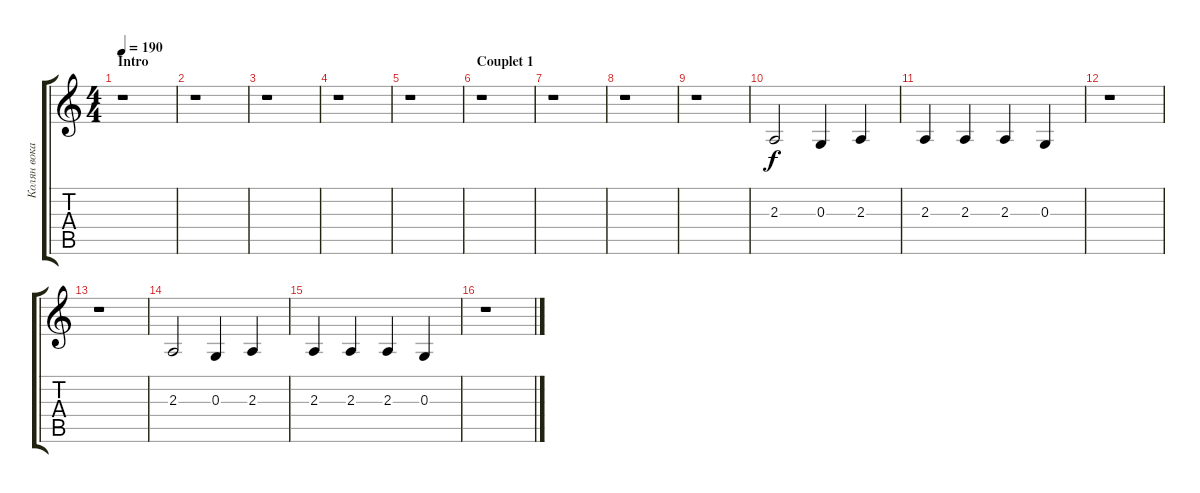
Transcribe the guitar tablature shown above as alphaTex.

\track ("Колян вокал" "Колян вока") {instrument viola}
\staff {score tabs}
\tuning (E4 B3 G3 D3 A2 E2) {hide}
\ts (4 4)
\section ("" "Intro")
\tempo 190
\clef g2
\ks c
r.1{dy f instrument viola} |
r.1 |
r.1 |
r.1 |
r.1 |
\section ("" "Couplet 1")
r.1 |
r.1 |
r.1 |
r.1 |
2.3.2 0.3.4 2.3.4 |
2.3.4 2.3.4 2.3.4 0.3.4 |
r.1 |
r.1 |
2.3.2 0.3.4 2.3.4 |
2.3.4 2.3.4 2.3.4 0.3.4 |
r.1
